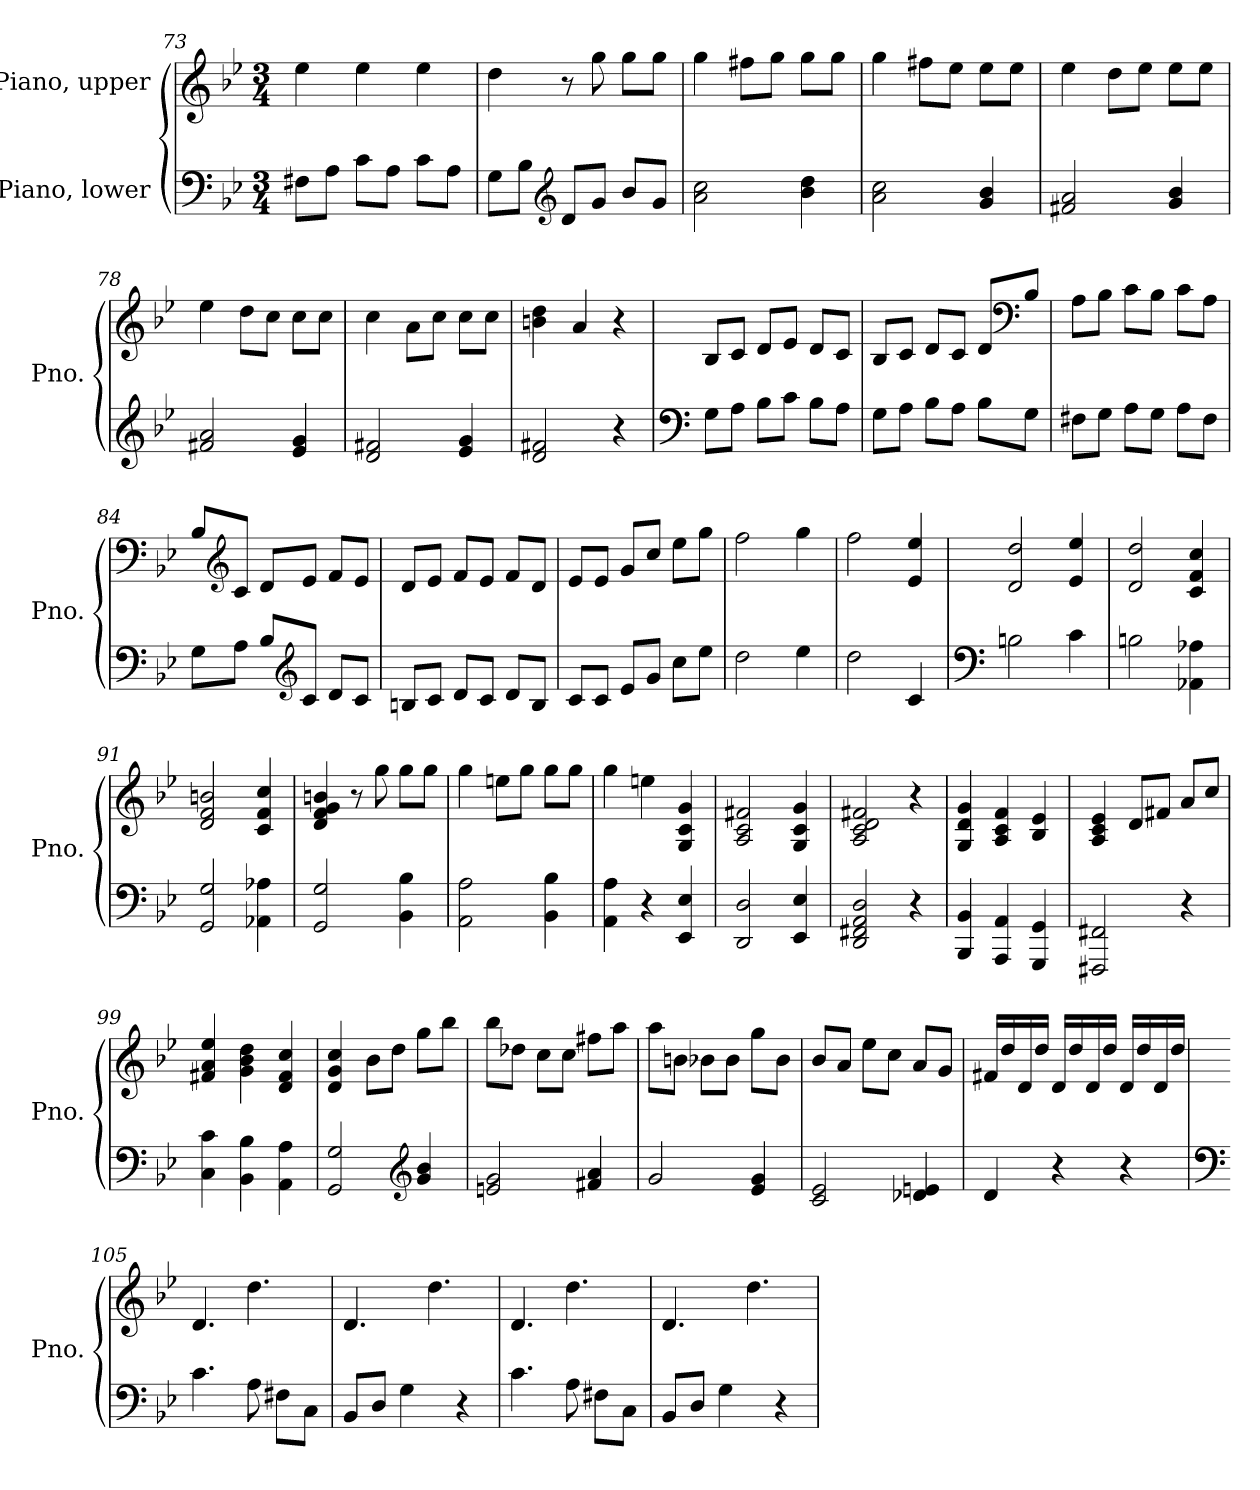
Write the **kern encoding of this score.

**kern	**kern
*part2	*part1
*staff2	*staff1
*I"Piano, lower	*I"Piano, upper
*I'Pno.	*I'Pno.
*clefF4	*clefG2
*k[b-e-]	*k[b-e-]
*M3/4	*M3/4
=73	=73
8F#X\L	4ee-\
8A\J	.
8c\L	4ee-\
8A\J	.
8c\L	4ee-\
8A\J	.
=74	=74
8G\L	4dd\
8B-\J	.
*clefG2	*
8d/L	8r
8g/J	8gg\
8b-/L	8gg\L
8g/J	8gg\J
=75	=75
2a\ 2cc\	4gg\
.	8ff#X\L
.	8gg\J
4b-\ 4dd\	8gg\L
.	8gg\J
!!LO:LB:g=z
=76	=76
2a\ 2cc\	4gg\
.	8ff#X\L
.	8ee-\J
4g/ 4b-/	8ee-\L
.	8ee-\J
=77	=77
2f#X/ 2a/	4ee-\
.	8dd\L
.	8ee-\J
4g/ 4b-/	8ee-\L
.	8ee-\J
=78	=78
2f#X/ 2a/	4ee-\
.	8dd\L
.	8cc\J
4e-/ 4g/	8cc\L
.	8cc\J
=79	=79
2d/ 2f#X/	4cc\
.	8a\L
.	8cc\J
4e-/ 4g/	8cc\L
.	8cc\J
=80	=80
2d/ 2f#X/	4bn\ 4dd\
.	4a/
4r	4r
=81	=81
*clefF4	*
8G\L	8B-/L
8A\J	8c/J
8B-\L	8d/L
8c\J	8e-/J
8B-\L	8d/L
8A\J	8c/J
!!LO:LB:g=z
=82	=82
8G\L	8B-/L
8A\J	8c/J
8B-\L	8d/L
8A\J	8c/J
8B-\L	8d/L
*	*clefF4
8G\J	8B-/J
=83	=83
8F#X\L	8A\L
8G\J	8B-\J
8A\L	8c\L
8G\J	8B-\J
8A\L	8c\L
8F#\J	8A\J
=84	=84
8G\L	8B-/L
*	*clefG2
8A\J	8c/J
8B-/L	8d/L
*clefG2	*
8c/J	8e-/J
8d/L	8f/L
8c/J	8e-/J
=85	=85
8Bn/L	8d/L
8c/J	8e-/J
8d/L	8f/L
8c/J	8e-/J
8d/L	8f/L
8B/J	8d/J
=86	=86
8c/L	8e-/L
8c/J	8e-/J
8e-/L	8g/L
8g/J	8cc/J
8cc\L	8ee-\L
8ee-\J	8gg\J
=87	=87
2dd\	2ff\
4ee-\	4gg\
!!LO:LB:g=z
=88	=88
2dd\	2ff\
4c/	4e-/ 4ee-/
=89	=89
*clefF4	*
2Bn\	2d/ 2dd/
4c\	4e-/ 4ee-/
=90	=90
2Bn\	2d/ 2dd/
4AA-X\ 4A-X\	4c/ 4f/ 4cc/
=91	=91
2GG/ 2G/	2d/ 2f/ 2bn/
4AA-X\ 4A-X\	4c/ 4f/ 4cc/
=92	=92
2GG/ 2G/	4d/ 4f/ 4g/ 4bn/
.	8r
.	8gg\
4BB-\ 4B-\	8gg\L
.	8gg\J
=93	=93
2AA\ 2A\	4gg\
.	8een\L
.	8gg\J
4BB-\ 4B-\	8gg\L
.	8gg\J
=94	=94
4AA\ 4A\	4gg\
4r	4een\
4EE-/ 4E-/	4G/ 4c/ 4g/
=95	=95
2DD/ 2D/	2A/ 2c/ 2f#X/
4EE-/ 4E-/	4G/ 4c/ 4g/
=96	=96
2DD/ 2FF#X/ 2AA/ 2D/	2A/ 2c/ 2d/ 2f#X/
4r	4r
!!LO:LB:g=z
=97	=97
4BBB-/ 4BB-/	4G/ 4d/ 4g/
4AAA/ 4AA/	4A/ 4c/ 4f/
4GGG/ 4GG/	4B-/ 4e-/
=98	=98
2FFF#X/ 2FF#X/	4A/ 4c/ 4e-/
.	8d/L
.	8f#X/J
4r	8a/L
.	8cc/J
=99	=99
4C\ 4c\	4f#X/ 4a/ 4ee-/
4BB-\ 4B-\	4g\ 4b-\ 4dd\
4AA\ 4A\	4d/ 4f#/ 4cc/
=100	=100
2GG/ 2G/	4d/ 4g/ 4cc/
.	8b-\L
.	8dd\J
*clefG2	*
4g/ 4b-/	8gg\L
.	8bb-\J
=101	=101
2en/ 2g/	8bb-\L
.	8dd-X\J
.	8cc\L
.	8cc\J
4f#X/ 4a/	8ff#X\L
.	8aa\J
=102	=102
2g/	8aa\L
.	8bn\J
.	8b-X\L
.	8b-\J
4e-/ 4g/	8gg\L
.	8b-\J
!!LO:LB:g=z
=103	=103
2c/ 2e-/	8b-/L
.	8a/J
.	8ee-\L
.	8cc\J
4d-X/ 4en/	8a/L
.	8g/J
=104	=104
4d/	16f#X/LL
.	16dd/
.	16d/
.	16dd/JJ
4r	16d/LL
.	16dd/
.	16d/
.	16dd/JJ
4r	16d/LL
.	16dd/
.	16d/
.	16dd/JJ
=105	=105
*clefF4	*
4.c\	4.d/
8A\	4.dd\
8F#X\L	.
8C\J	.
=106	=106
8BB-/L	4.d/
8D/J	.
4G\	.
.	4.dd\
4r	.
=107	=107
4.c\	4.d/
8A\	4.dd\
8F#X\L	.
8C\J	.
=108	=108
8BB-/L	4.d/
8D/J	.
4G\	.
.	4.dd\
4r	.
=	=
*-	*-
